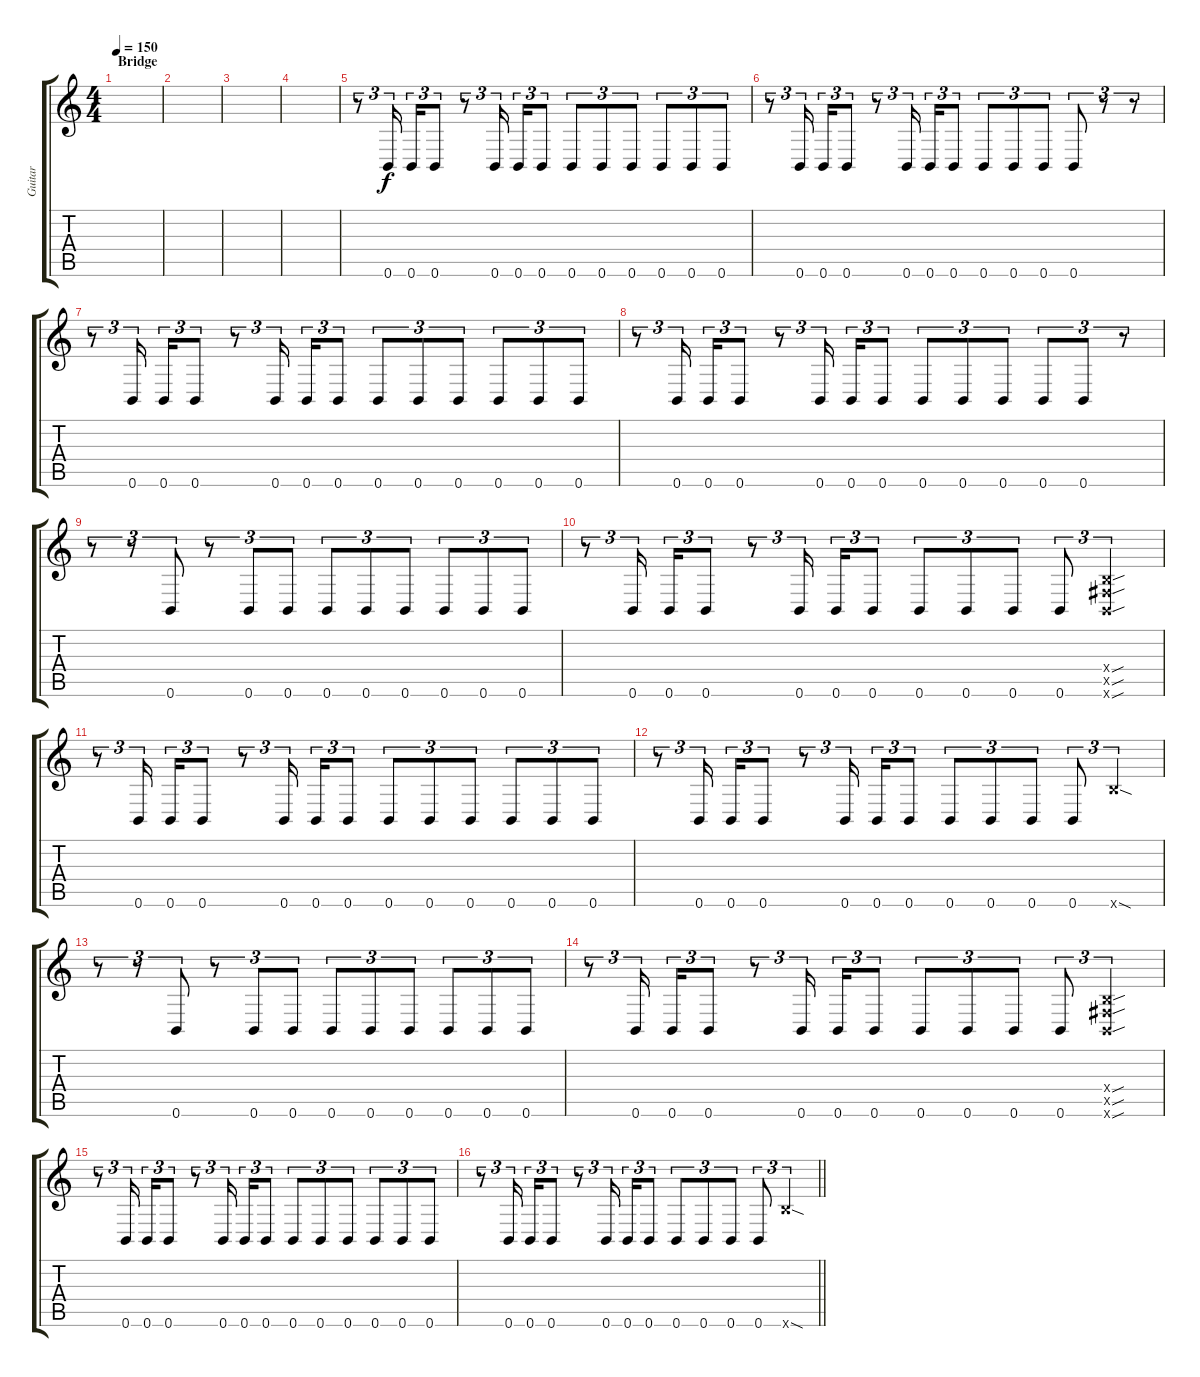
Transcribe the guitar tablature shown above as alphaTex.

\track ("Guitar" "Guitar") {instrument distortionguitar}
\staff {score tabs}
\tuning (B3 Gb3 E3 B2 Gb2 B1) {hide}
\ts (4 4)
\section ("" "Bridge")
\tempo 150
\clef g2
\ks c
|
|
|
|
r.8{tu (3 2)} 0.6.16{tu (3 2)} 0.6.16{tu (3 2)} 0.6.8{tu (3 2)} r.8{tu (3 2)} 0.6.16{tu (3 2)} 0.6.16{tu (3 2)} 0.6.8{tu (3 2)} 0.6.8{tu (3 2)} 0.6.8{tu (3 2)} 0.6.8{tu (3 2)} 0.6.8{tu (3 2)} 0.6.8{tu (3 2)} 0.6.8{tu (3 2)} |
r.8{tu (3 2)} 0.6.16{tu (3 2)} 0.6.16{tu (3 2)} 0.6.8{tu (3 2)} r.8{tu (3 2)} 0.6.16{tu (3 2)} 0.6.16{tu (3 2)} 0.6.8{tu (3 2)} 0.6.8{tu (3 2)} 0.6.8{tu (3 2)} 0.6.8{tu (3 2)} 0.6.8{tu (3 2)} r.8{tu (3 2)} r.8{tu (3 2)} |
r.8{tu (3 2)} 0.6.16{tu (3 2)} 0.6.16{tu (3 2)} 0.6.8{tu (3 2)} r.8{tu (3 2)} 0.6.16{tu (3 2)} 0.6.16{tu (3 2)} 0.6.8{tu (3 2)} 0.6.8{tu (3 2)} 0.6.8{tu (3 2)} 0.6.8{tu (3 2)} 0.6.8{tu (3 2)} 0.6.8{tu (3 2)} 0.6.8{tu (3 2)} |
r.8{tu (3 2)} 0.6.16{tu (3 2)} 0.6.16{tu (3 2)} 0.6.8{tu (3 2)} r.8{tu (3 2)} 0.6.16{tu (3 2)} 0.6.16{tu (3 2)} 0.6.8{tu (3 2)} 0.6.8{tu (3 2)} 0.6.8{tu (3 2)} 0.6.8{tu (3 2)} 0.6.8{tu (3 2)} 0.6.8{tu (3 2)} r.8{tu (3 2)} |
r.8{tu (3 2)} r.8{tu (3 2)} 0.6.8{tu (3 2)} r.8{tu (3 2)} 0.6.8{tu (3 2)} 0.6.8{tu (3 2)} 0.6.8{tu (3 2)} 0.6.8{tu (3 2)} 0.6.8{tu (3 2)} 0.6.8{tu (3 2)} 0.6.8{tu (3 2)} 0.6.8{tu (3 2)} |
r.8{tu (3 2)} 0.6.16{tu (3 2)} 0.6.16{tu (3 2)} 0.6.8{tu (3 2)} r.8{tu (3 2)} 0.6.16{tu (3 2)} 0.6.16{tu (3 2)} 0.6.8{tu (3 2)} 0.6.8{tu (3 2)} 0.6.8{tu (3 2)} 0.6.8{tu (3 2)} 0.6.8{tu (3 2)} (0.4{sou x} 0.5{sou x} 0.6{sou x}).4{tu (3 2)} |
r.8{tu (3 2)} 0.6.16{tu (3 2)} 0.6.16{tu (3 2)} 0.6.8{tu (3 2)} r.8{tu (3 2)} 0.6.16{tu (3 2)} 0.6.16{tu (3 2)} 0.6.8{tu (3 2)} 0.6.8{tu (3 2)} 0.6.8{tu (3 2)} 0.6.8{tu (3 2)} 0.6.8{tu (3 2)} 0.6.8{tu (3 2)} 0.6.8{tu (3 2)} |
r.8{tu (3 2)} 0.6.16{tu (3 2)} 0.6.16{tu (3 2)} 0.6.8{tu (3 2)} r.8{tu (3 2)} 0.6.16{tu (3 2)} 0.6.16{tu (3 2)} 0.6.8{tu (3 2)} 0.6.8{tu (3 2)} 0.6.8{tu (3 2)} 0.6.8{tu (3 2)} 0.6.8{tu (3 2)} 12.6{sod x}.4{tu (3 2)} |
r.8{tu (3 2)} r.8{tu (3 2)} 0.6.8{tu (3 2)} r.8{tu (3 2)} 0.6.8{tu (3 2)} 0.6.8{tu (3 2)} 0.6.8{tu (3 2)} 0.6.8{tu (3 2)} 0.6.8{tu (3 2)} 0.6.8{tu (3 2)} 0.6.8{tu (3 2)} 0.6.8{tu (3 2)} |
r.8{tu (3 2)} 0.6.16{tu (3 2)} 0.6.16{tu (3 2)} 0.6.8{tu (3 2)} r.8{tu (3 2)} 0.6.16{tu (3 2)} 0.6.16{tu (3 2)} 0.6.8{tu (3 2)} 0.6.8{tu (3 2)} 0.6.8{tu (3 2)} 0.6.8{tu (3 2)} 0.6.8{tu (3 2)} (0.4{sou x} 0.5{sou x} 0.6{sou x}).4{tu (3 2)} |
r.8{tu (3 2)} 0.6.16{tu (3 2)} 0.6.16{tu (3 2)} 0.6.8{tu (3 2)} r.8{tu (3 2)} 0.6.16{tu (3 2)} 0.6.16{tu (3 2)} 0.6.8{tu (3 2)} 0.6.8{tu (3 2)} 0.6.8{tu (3 2)} 0.6.8{tu (3 2)} 0.6.8{tu (3 2)} 0.6.8{tu (3 2)} 0.6.8{tu (3 2)} |
\barLineRight lightlight
r.8{tu (3 2)} 0.6.16{tu (3 2)} 0.6.16{tu (3 2)} 0.6.8{tu (3 2)} r.8{tu (3 2)} 0.6.16{tu (3 2)} 0.6.16{tu (3 2)} 0.6.8{tu (3 2)} 0.6.8{tu (3 2)} 0.6.8{tu (3 2)} 0.6.8{tu (3 2)} 0.6.8{tu (3 2)} 12.6{sod x}.4{tu (3 2)}
